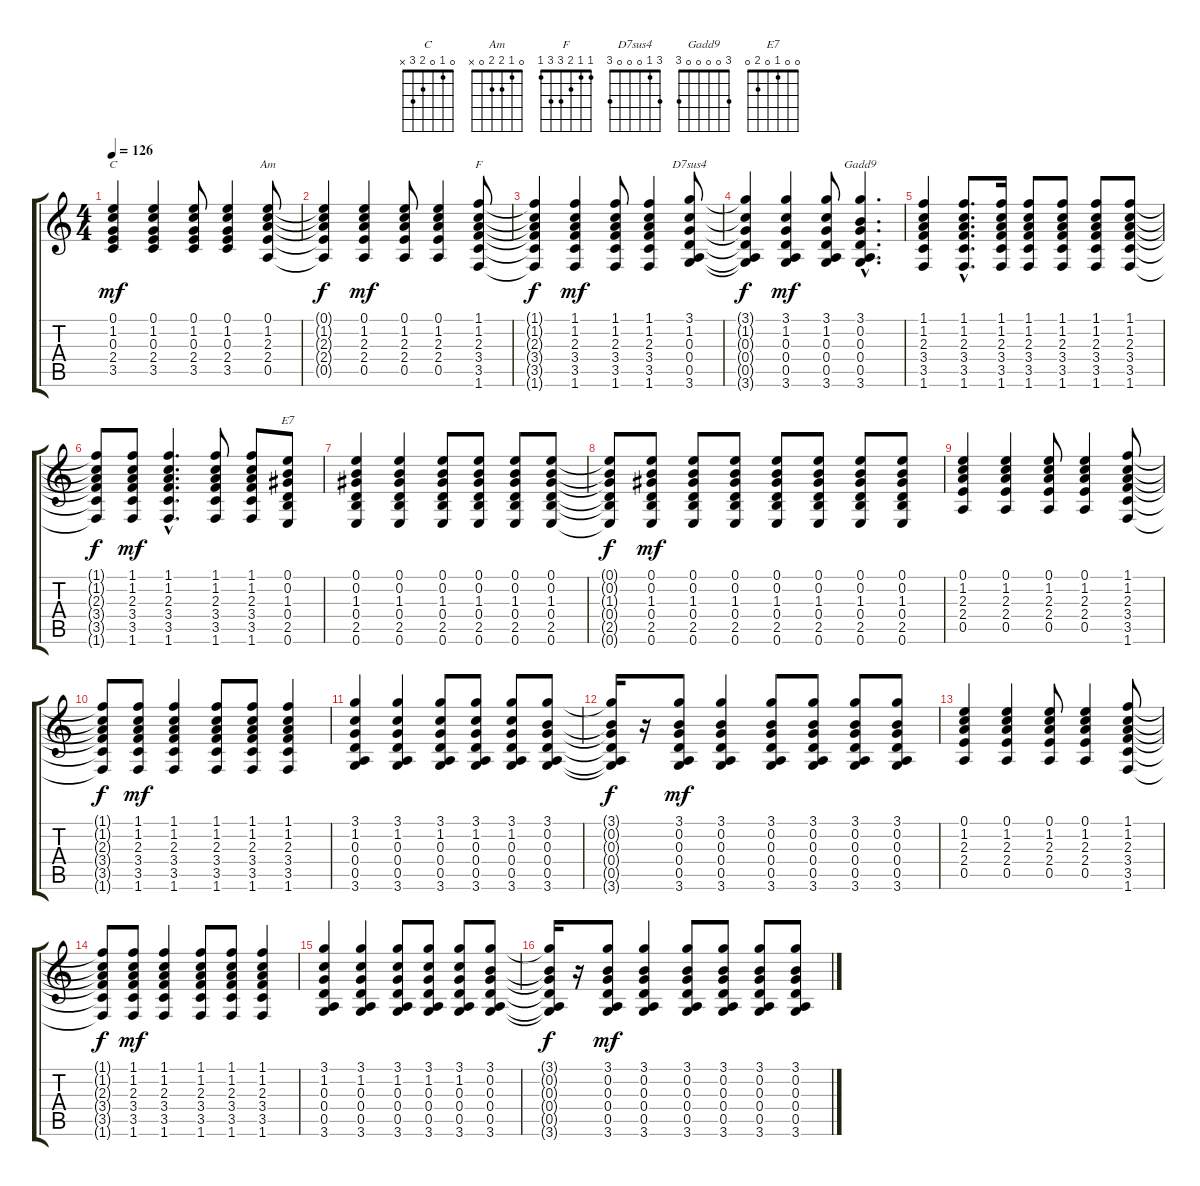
\track "" {instrument acousticguitarsteel}
\staff {score tabs}
\tuning (E4 B3 G3 D3 A2 E2) {hide}
\chord ("C" 0 1 0 2 3 x)
\chord ("Am" 0 1 2 2 0 x)
\chord ("F" 1 1 2 3 3 1)
\chord ("D7sus4" 3 1 0 0 0 3)
\chord ("Gadd9" 3 0 0 0 0 3)
\chord ("E7" 0 0 1 0 2 0)
\ts (4 4)
\tempo 126
\clef g2
\ks c
(0.1 1.2 0.3 2.4 3.5).4{ch "C" dy mf} (0.1 1.2 0.3 2.4 3.5).4 (0.1 1.2 0.3 2.4 3.5).8 (0.1 1.2 0.3 2.4 3.5).4 (0.1 1.2 2.3 2.4 0.5).8{ch "Am"} |
(0.1{t} 1.2{t} 2.3{t} 2.4{t} 0.5{t}).4{dy f} (0.1 1.2 2.3 2.4 0.5).4{dy mf} (0.1 1.2 2.3 2.4 0.5).8 (0.1 1.2 2.3 2.4 0.5).4 (1.1 1.2 2.3 3.4 3.5 1.6).8{ch "F"} |
(1.1{t} 1.2{t} 2.3{t} 3.4{t} 3.5{t} 1.6{t}).4{dy f} (1.1 1.2 2.3 3.4 3.5 1.6).4{dy mf} (1.1 1.2 2.3 3.4 3.5 1.6).8 (1.1 1.2 2.3 3.4 3.5 1.6).4 (3.1 1.2 0.3 0.4 0.5 3.6).8{ch "D7sus4"} |
(3.1{t} 1.2{t} 0.3{t} 0.4{t} 0.5{t} 3.6{t}).4{dy f} (3.1 1.2 0.3 0.4 0.5 3.6).4{dy mf} (3.1 1.2 0.3 0.4 0.5 3.6).8 (3.1{hac} 0.2{hac} 0.3{hac} 0.4{hac} 0.5{hac} 3.6{hac}).4{d ch "Gadd9"} |
(1.1 1.2 2.3 3.4 3.5 1.6).4 (1.1{hac} 1.2{hac} 2.3{hac} 3.4{hac} 3.5{hac} 1.6{hac}).8{d} (1.1 1.2 2.3 3.4 3.5 1.6).16 (1.1 1.2 2.3 3.4 3.5 1.6).8 (1.1 1.2 2.3 3.4 3.5 1.6).8 (1.1 1.2 2.3 3.4 3.5 1.6).8 (1.1 1.2 2.3 3.4 3.5 1.6).8 |
(1.1{t} 1.2{t} 2.3{t} 3.4{t} 3.5{t} 1.6{t}).8{dy f} (1.1 1.2 2.3 3.4 3.5 1.6).8{dy mf} (1.1{hac} 1.2{hac} 2.3{hac} 3.4{hac} 3.5{hac} 1.6{hac}).4{d} (1.1 1.2 2.3 3.4 3.5 1.6).8 (1.1 1.2 2.3 3.4 3.5 1.6).8 (0.1 0.2 1.3 0.4 2.5 0.6).8{ch "E7"} |
(0.1 0.2 1.3 0.4 2.5 0.6).4 (0.1 0.2 1.3 0.4 2.5 0.6).4 (0.1 0.2 1.3 0.4 2.5 0.6).8 (0.1 0.2 1.3 0.4 2.5 0.6).8 (0.1 0.2 1.3 0.4 2.5 0.6).8 (0.1 0.2 1.3 0.4 2.5 0.6).8 |
(0.1{t} 0.2{t} 1.3{t} 0.4{t} 2.5{t} 0.6{t}).8{dy f} (0.1 0.2 1.3 0.4 2.5 0.6).8{dy mf} (0.1 0.2 1.3 0.4 2.5 0.6).8 (0.1 0.2 1.3 0.4 2.5 0.6).8 (0.1 0.2 1.3 0.4 2.5 0.6).8 (0.1 0.2 1.3 0.4 2.5 0.6).8 (0.1 0.2 1.3 0.4 2.5 0.6).8 (0.1 0.2 1.3 0.4 2.5 0.6).8 |
(0.1 1.2 2.3 2.4 0.5).4 (0.1 1.2 2.3 2.4 0.5).4 (0.1 1.2 2.3 2.4 0.5).8 (0.1 1.2 2.3 2.4 0.5).4 (1.1 1.2 2.3 3.4 3.5 1.6).8 |
(1.1{t} 1.2{t} 2.3{t} 3.4{t} 3.5{t} 1.6{t}).8{dy f} (1.1 1.2 2.3 3.4 3.5 1.6).8{dy mf} (1.1 1.2 2.3 3.4 3.5 1.6).4 (1.1 1.2 2.3 3.4 3.5 1.6).8 (1.1 1.2 2.3 3.4 3.5 1.6).8 (1.1 1.2 2.3 3.4 3.5 1.6).4 |
(3.1 1.2 0.3 0.4 0.5 3.6).4 (3.1 1.2 0.3 0.4 0.5 3.6).4 (3.1 1.2 0.3 0.4 0.5 3.6).8 (3.1 1.2 0.3 0.4 0.5 3.6).8 (3.1 1.2 0.3 0.4 0.5 3.6).8 (3.1 0.2 0.3 0.4 0.5 3.6).8 |
(3.1{t} 0.2{t} 0.3{t} 0.4{t} 0.5{t} 3.6{t}).16{dy f} r.16 (3.1 0.2 0.3 0.4 0.5 3.6).8{dy mf} (3.1 0.2 0.3 0.4 0.5 3.6).4 (3.1 0.2 0.3 0.4 0.5 3.6).8 (3.1 0.2 0.3 0.4 0.5 3.6).8 (3.1 0.2 0.3 0.4 0.5 3.6).8 (3.1 0.2 0.3 0.4 0.5 3.6).8 |
(0.1 1.2 2.3 2.4 0.5).4 (0.1 1.2 2.3 2.4 0.5).4 (0.1 1.2 2.3 2.4 0.5).8 (0.1 1.2 2.3 2.4 0.5).4 (1.1 1.2 2.3 3.4 3.5 1.6).8 |
(1.1{t} 1.2{t} 2.3{t} 3.4{t} 3.5{t} 1.6{t}).8{dy f} (1.1 1.2 2.3 3.4 3.5 1.6).8{dy mf} (1.1 1.2 2.3 3.4 3.5 1.6).4 (1.1 1.2 2.3 3.4 3.5 1.6).8 (1.1 1.2 2.3 3.4 3.5 1.6).8 (1.1 1.2 2.3 3.4 3.5 1.6).4 |
(3.1 1.2 0.3 0.4 0.5 3.6).4 (3.1 1.2 0.3 0.4 0.5 3.6).4 (3.1 1.2 0.3 0.4 0.5 3.6).8 (3.1 1.2 0.3 0.4 0.5 3.6).8 (3.1 1.2 0.3 0.4 0.5 3.6).8 (3.1 0.2 0.3 0.4 0.5 3.6).8 |
(3.1{t} 0.2{t} 0.3{t} 0.4{t} 0.5{t} 3.6{t}).16{dy f} r.16 (3.1 0.2 0.3 0.4 0.5 3.6).8{dy mf} (3.1 0.2 0.3 0.4 0.5 3.6).4 (3.1 0.2 0.3 0.4 0.5 3.6).8 (3.1 0.2 0.3 0.4 0.5 3.6).8 (3.1 0.2 0.3 0.4 0.5 3.6).8 (3.1 0.2 0.3 0.4 0.5 3.6).8
